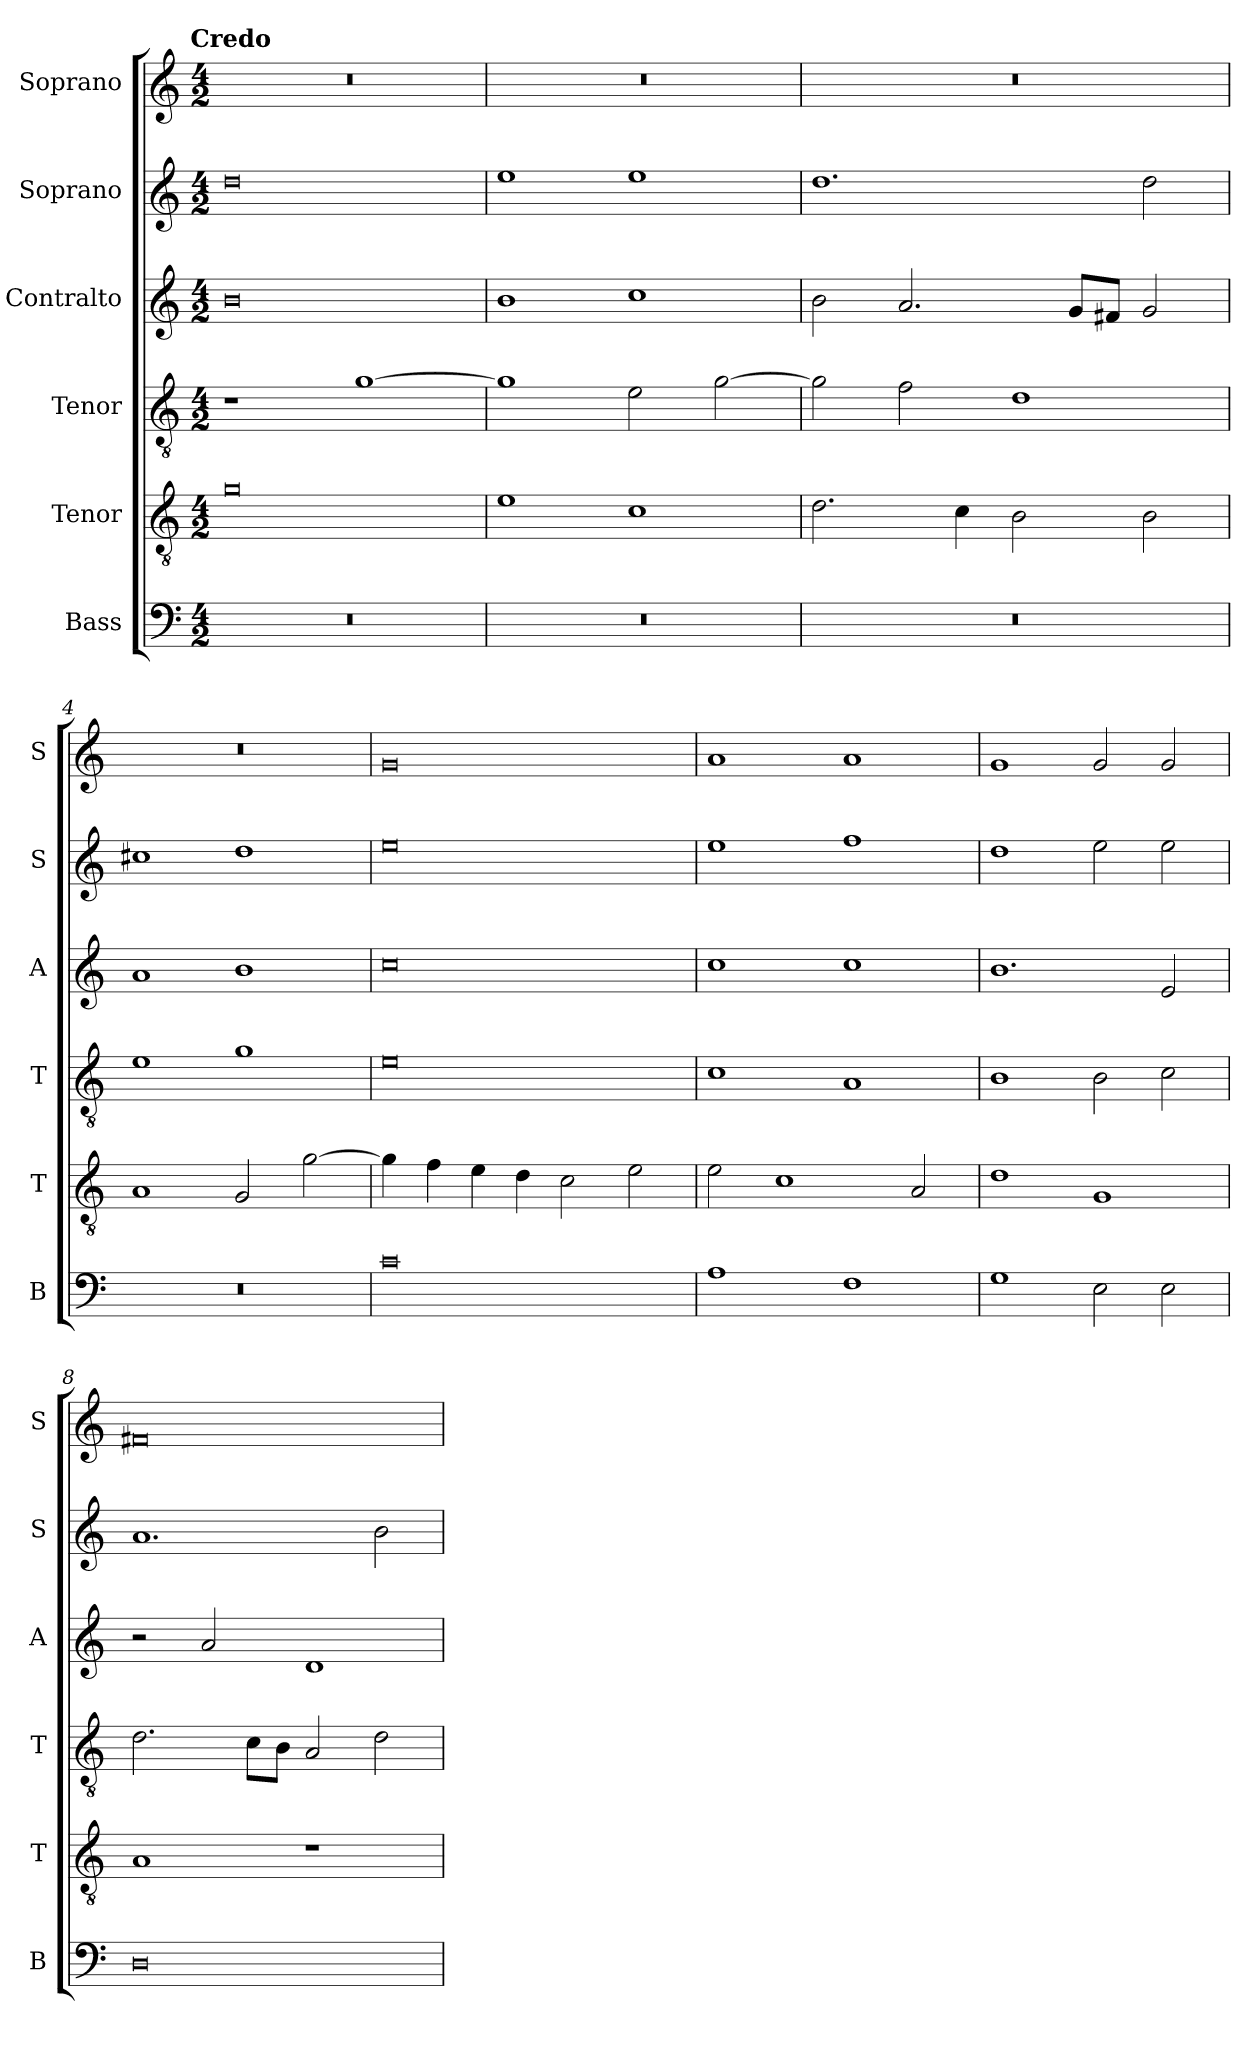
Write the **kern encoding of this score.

**kern	**kern	**kern	**kern	**kern	**kern
*part6	*part5	*part4	*part3	*part2	*part1
*staff6	*staff5	*staff4	*staff3	*staff2	*staff1
*I"Bass	*I"Tenor	*I"Tenor	*I"Contralto	*I"Soprano	*I"Soprano
*I'B	*I'T	*I'T	*I'A	*I'S	*I'S
*clefF4	*clefGv2	*clefGv2	*clefG2	*clefG2	*clefG2
*k[]	*k[]	*k[]	*k[]	*k[]	*k[]
*G:mix	*G:mix	*G:mix	*G:mix	*G:mix	*G:mix
!!LO:TX:omd:t=Credo
*M4/2	*M4/2	*M4/2	*M4/2	*M4/2	*M4/2
=1	=1	=1	=1	=1	=1
0r	0g	1r	0b	0dd	0r
.	.	[1g	.	.	.
=2	=2	=2	=2	=2	=2
0r	1e	1g]	1b	1ee	0r
.	1c	2e	1cc	1ee	.
.	.	[2g	.	.	.
=3	=3	=3	=3	=3	=3
0r	2.d	2g]	2b	1.dd	0r
.	.	2f	2.a	.	.
.	4c	.	.	.	.
.	2B	1d	.	.	.
.	.	.	8g/L	.	.
.	.	.	8f#X/J	.	.
.	2B	.	2g	2dd	.
=4	=4	=4	=4	=4	=4
0r	1A	1e	1a	1cc#X	0r
.	2G	1g	1b	1dd	.
.	[2g	.	.	.	.
=5	=5	=5	=5	=5	=5
0c	4g]	0e	0cc	0ee	0g
.	4f	.	.	.	.
.	4e	.	.	.	.
.	4d	.	.	.	.
.	2c	.	.	.	.
.	2e	.	.	.	.
=6	=6	=6	=6	=6	=6
1A	2e	1c	1cc	1ee	1a
.	1c	.	.	.	.
1F	.	1A	1cc	1ff	1a
.	2A	.	.	.	.
=7	=7	=7	=7	=7	=7
1G	1d	1B	1.b	1dd	1g
2E	1G	2B	.	2ee	2g
2E	.	2c	2e	2ee	2g
=8	=8	=8	=8	=8	=8
0D	1A	2.d	2r	1.a	0f#X
.	.	.	2a	.	.
.	.	8c\L	.	.	.
.	.	8B\J	.	.	.
.	1r	2A	1d	.	.
.	.	2d	.	2b	.
=	=	=	=	=	=
*-	*-	*-	*-	*-	*-
